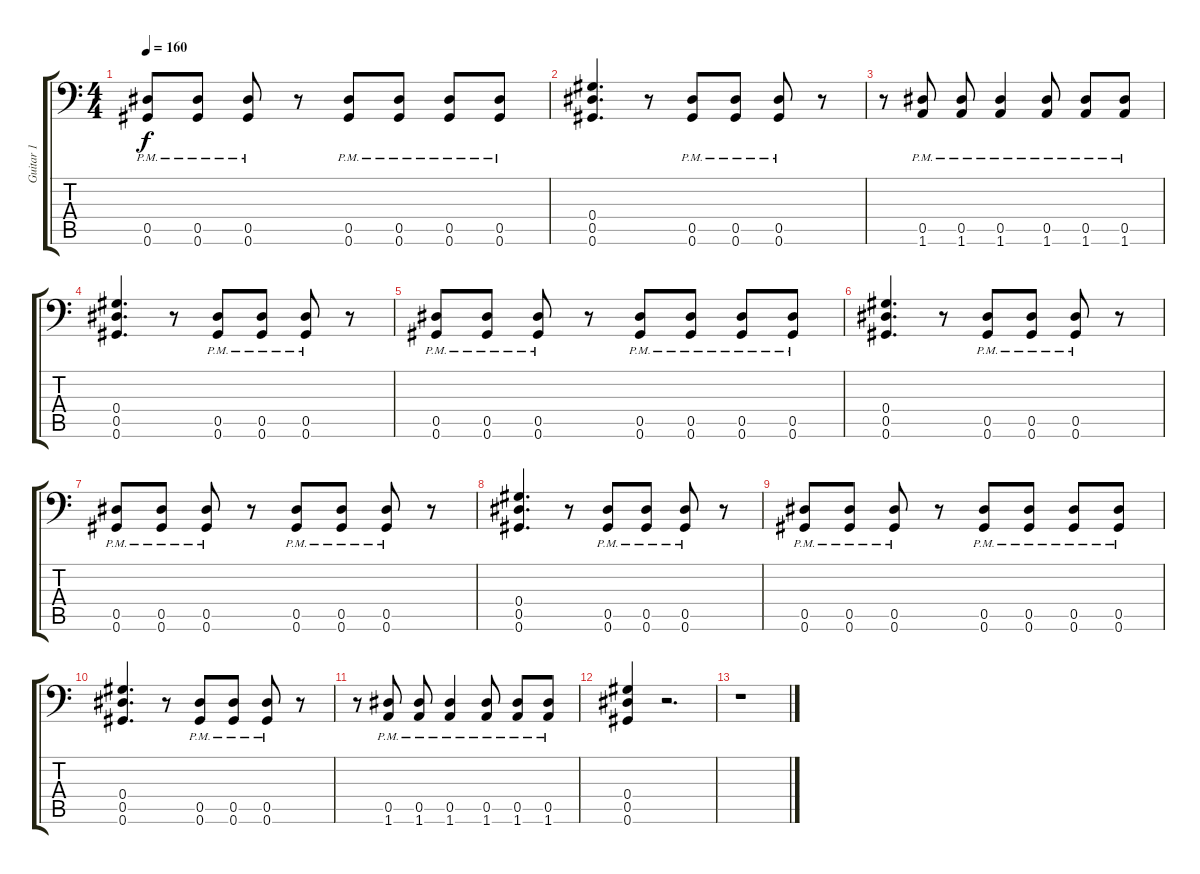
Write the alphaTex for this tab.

\track ("Guitar 1" "Guitar 1") {instrument distortionguitar}
\staff {score tabs}
\tuning (Bb3 F3 Db3 Ab2 Eb2 Ab1) {hide}
\ts (4 4)
\tempo 160
\clef f4
\ks c
(0.5{pm} 0.6{pm}).8{dy f} (0.5{pm} 0.6{pm}).8 (0.5{pm} 0.6{pm}).8 r.8 (0.5{pm} 0.6{pm}).8 (0.5{pm} 0.6{pm}).8 (0.5{pm} 0.6{pm}).8 (0.5{pm} 0.6{pm}).8 |
(0.4 0.5 0.6).4{d} r.8 (0.5{pm} 0.6{pm}).8 (0.5{pm} 0.6{pm}).8 (0.5{pm} 0.6{pm}).8 r.8 |
r.8 (0.5{pm} 1.6{pm}).8 (0.5{pm} 1.6{pm}).8 (0.5{pm} 1.6{pm}).4 (0.5{pm} 1.6{pm}).8 (0.5{pm} 1.6{pm}).8 (0.5{pm} 1.6{pm}).8 |
(0.4 0.5 0.6).4{d} r.8 (0.5{pm} 0.6{pm}).8 (0.5{pm} 0.6{pm}).8 (0.5{pm} 0.6{pm}).8 r.8 |
(0.5{pm} 0.6{pm}).8 (0.5{pm} 0.6{pm}).8 (0.5{pm} 0.6{pm}).8 r.8 (0.5{pm} 0.6{pm}).8 (0.5{pm} 0.6{pm}).8 (0.5{pm} 0.6{pm}).8 (0.5{pm} 0.6{pm}).8 |
(0.4 0.5 0.6).4{d} r.8 (0.5{pm} 0.6{pm}).8 (0.5{pm} 0.6{pm}).8 (0.5{pm} 0.6{pm}).8 r.8 |
(0.5{pm} 0.6{pm}).8 (0.5{pm} 0.6{pm}).8 (0.5{pm} 0.6{pm}).8 r.8 (0.5{pm} 0.6{pm}).8 (0.5{pm} 0.6{pm}).8 (0.5{pm} 0.6{pm}).8 r.8 |
(0.4 0.5 0.6).4{d} r.8 (0.5{pm} 0.6{pm}).8 (0.5{pm} 0.6{pm}).8 (0.5{pm} 0.6{pm}).8 r.8 |
(0.5{pm} 0.6{pm}).8 (0.5{pm} 0.6{pm}).8 (0.5{pm} 0.6{pm}).8 r.8 (0.5{pm} 0.6{pm}).8 (0.5{pm} 0.6{pm}).8 (0.5{pm} 0.6{pm}).8 (0.5{pm} 0.6{pm}).8 |
(0.4 0.5 0.6).4{d} r.8 (0.5{pm} 0.6{pm}).8 (0.5{pm} 0.6{pm}).8 (0.5{pm} 0.6{pm}).8 r.8 |
r.8 (0.5{pm} 1.6{pm}).8 (0.5{pm} 1.6{pm}).8 (0.5{pm} 1.6{pm}).4 (0.5{pm} 1.6{pm}).8 (0.5{pm} 1.6{pm}).8 (0.5{pm} 1.6{pm}).8 |
(0.4 0.5 0.6).4 r.2{d} |
r.1
